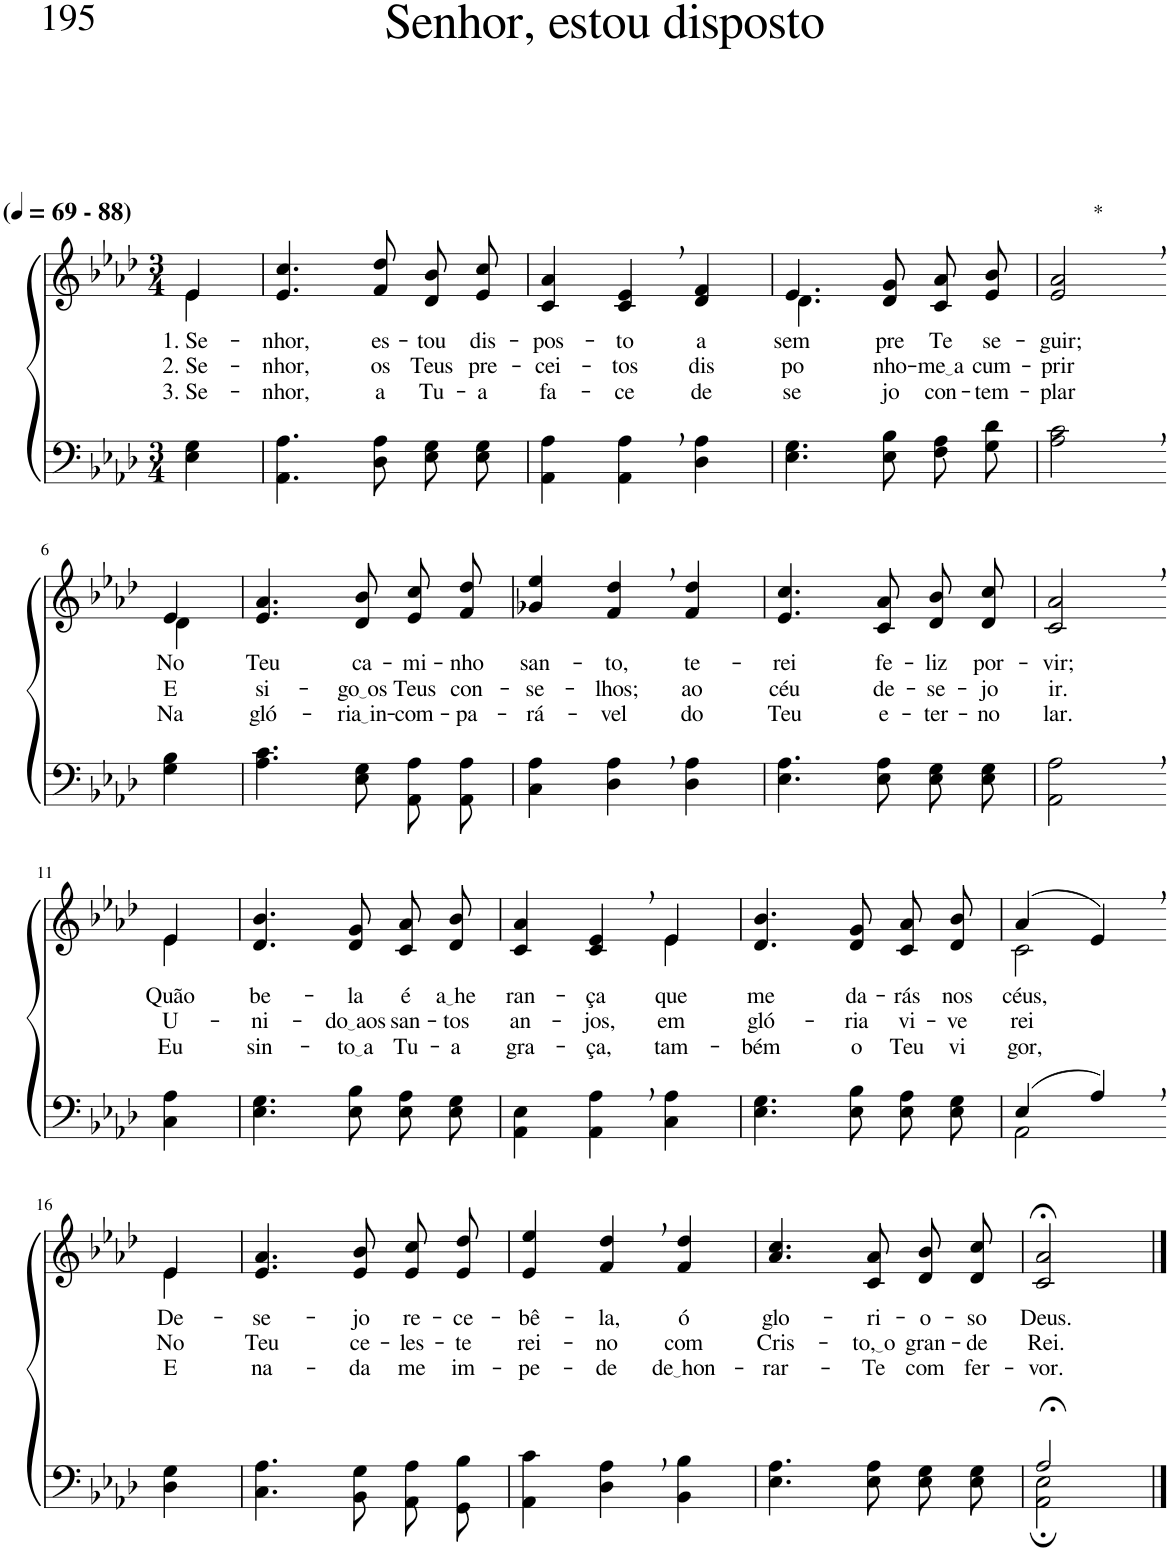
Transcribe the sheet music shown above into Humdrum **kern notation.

**kern	**kern	**text	**text	**text
*part2	*part1	*part1	*part1	*part1
*staff2	*staff1	*staff1	*staff1	*staff1
*I"Parte III e IV	*I"Parte I e II	*	*	*
*clefF4	*clefG2	*	*	*
*k[b-e-a-d-]	*k[b-e-a-d-]	*	*	*
*M3/4	*M3/4	*	*	*
*MM69	*MM69	*	*	*
=1	=1	=1	=1	=1
!	!LO:TX:a:B:t=(	!	!	!
!	!LO:TX:a:B:t=- 88)	!	!	!
!	!	!LO:LY:b	!LO:LY:b	!LO:LY:b
*	*^	*	*	*
4E-\ 4G\	4e-\	4e-/	1. Se-	2. Se-	3. Se-
=2	=2	=2	=2	=2	=2
!	!	!	!LO:LY:b	!LO:LY:b	!LO:LY:b
*	*v	*v	*	*	*
4.AA-\ 4.A-\	4.e-/ 4.cc/	-nhor,	-nhor,	-nhor,
!	!	!LO:LY:b	!LO:LY:b	!LO:LY:b
8D-\ 8A-\	8f/ 8dd-/	es-	os	a
!	!	!LO:LY:b	!LO:LY:b	!LO:LY:b
8E-\ 8G\L	8d-/ 8b-/L	-tou	Teus	Tu-
!	!	!LO:LY:b	!LO:LY:b	!LO:LY:b
8E-\ 8G\J	8e-/ 8cc/J	dis-	pre-	-a
=3	=3	=3	=3	=3
!	!	!LO:LY:b	!LO:LY:b	!LO:LY:b
4AA-\ 4A-\	4c/ 4a-/	-pos-	-cei-	fa-
!	!	!LO:LY:b	!LO:LY:b	!LO:LY:b
4AA-\, 4A-\,	4c/, 4e-/,	-to	-tos	-ce
!	!	!LO:LY:b	!LO:LY:b	!LO:LY:b
4D-\ 4A-\	4d-/ 4f/	a	dis-	de-
=4	=4	=4	=4	=4
*	*^	*	*	*
!	!	!	!LO:LY:b	!LO:LY:b	!LO:LY:b
4.E-\ 4.G\	4.e-/	4.d-\	sem-	-po-	-se-
!	!	!	!LO:LY:b	!LO:LY:b	!LO:LY:b
8E-\ 8B-\	8d-/ 8g/	4.ryy	-pre	-nho-	-jo
!	!	!	!LO:LY:b	!LO:LY:b	!LO:LY:b
8F\ 8A-\L	8c/ 8a-/L	.	Te	me a	con-
!	!	!	!LO:LY:b	!LO:LY:b	!LO:LY:b
8G\ 8d-\J	8e-/ 8b-/J	.	se-	cum-	-tem-
*	*v	*v	*	*	*
=5	=5	=5	=5	=5
!	!LO:TX:a:t=*	!	!	!
!	!	!LO:LY:b	!LO:LY:b	!LO:LY:b
2A-\, 2c\,	2e-/, 2a-/,	-guir;	-prir	-plar
!!LO:LB:g=z
=6-	=6-	=6-	=6-	=6-
*	*^	*	*	*
!	!	!	!LO:LY:b	!LO:LY:b	!LO:LY:b
4G\ 4B-\	4e-/	4d-\	No	E	Na
=7	=7	=7	=7	=7	=7
!	!	!	!LO:LY:b	!LO:LY:b	!LO:LY:b
*	*v	*v	*	*	*
4.A-\ 4.c\	4.e-/ 4.a-/	Teu	si-	gló-
!	!	!LO:LY:b	!LO:LY:b	!LO:LY:b
8E-\ 8G\	8d-/ 8b-/	ca-	go os	ria in
!	!	!LO:LY:b	!LO:LY:b	!LO:LY:b
8AA-\ 8A-\L	8e-/ 8cc/L	-mi-	Teus	-com-
!	!	!LO:LY:b	!LO:LY:b	!LO:LY:b
8AA-\ 8A-\J	8f/ 8dd-/J	-nho	con-	-pa-
=8	=8	=8	=8	=8
!	!	!LO:LY:b	!LO:LY:b	!LO:LY:b
4C\ 4A-\	4g-X/ 4ee-/	san-	-se-	-rá-
!	!	!LO:LY:b	!LO:LY:b	!LO:LY:b
4D-\, 4A-\,	4f/, 4dd-/,	-to,	-lhos;	-vel
!	!	!LO:LY:b	!LO:LY:b	!LO:LY:b
4D-\ 4A-\	4f/ 4dd-/	te-	ao	do
=9	=9	=9	=9	=9
!	!	!LO:LY:b	!LO:LY:b	!LO:LY:b
4.E-\ 4.A-\	4.e-/ 4.cc/	-rei	céu	Teu
!	!	!LO:LY:b	!LO:LY:b	!LO:LY:b
8E-\ 8A-\	8c/ 8a-/	fe-	de-	e-
!	!	!LO:LY:b	!LO:LY:b	!LO:LY:b
8E-\ 8G\L	8d-/ 8b-/L	-liz	-se-	-ter-
!	!	!LO:LY:b	!LO:LY:b	!LO:LY:b
8E-\ 8G\J	8d-/ 8cc/J	por-	-jo	-no
=10	=10	=10	=10	=10
!	!	!LO:LY:b	!LO:LY:b	!LO:LY:b
2AA-\, 2A-\,	2c/, 2a-/,	-vir;	ir.	lar.
!!LO:LB:g=z
=11-	=11-	=11-	=11-	=11-
!	!	!LO:LY:b	!LO:LY:b	!LO:LY:b
*	*^	*	*	*
4C\ 4A-\	4e-\	4e-/	Quão	U-	Eu
=12	=12	=12	=12	=12	=12
!	!	!	!LO:LY:b	!LO:LY:b	!LO:LY:b
*	*v	*v	*	*	*
4.E-\ 4.G\	4.d-/ 4.b-/	be-	-ni-	sin-
!	!	!LO:LY:b	!LO:LY:b	!LO:LY:b
8E-\ 8B-\	8d-/ 8g/	-la	do aos	to a
!	!	!LO:LY:b	!LO:LY:b	!LO:LY:b
8E-\ 8A-\L	8c/ 8a-/L	é	san-	Tu-
!	!	!LO:LY:b	!LO:LY:b	!LO:LY:b
8E-\ 8G\J	8d-/ 8b-/J	a he	-tos	-a
=13	=13	=13	=13	=13
*	*^	*	*	*
!	!	!	!LO:LY:b	!LO:LY:b	!LO:LY:b
4AA-\ 4E-\	2ryy	4c/ 4a-/	-ran-	an-	gra-
!	!	!	!LO:LY:b	!LO:LY:b	!LO:LY:b
4AA-\, 4A-\,	.	4c/ 4e-/	-ça	-jos,	-ça,
!	!	!	!LO:LY:b	!LO:LY:b	!LO:LY:b
4C\ 4A-\	4e-\	4e-/	que	em	tam-
=14	=14	=14	=14	=14	=14
!	!	!	!LO:LY:b	!LO:LY:b	!LO:LY:b
*	*v	*v	*	*	*
4.E-\ 4.G\	4.d-/ 4.b-/	me	gló-	-bém
!	!	!LO:LY:b	!LO:LY:b	!LO:LY:b
8E-\ 8B-\	8d-/ 8g/	da-	-ria	o
!	!	!LO:LY:b	!LO:LY:b	!LO:LY:b
8E-\ 8A-\L	8c/ 8a-/L	-rás	vi-	Teu
!	!	!LO:LY:b	!LO:LY:b	!LO:LY:b
8E-\ 8G\J	8d-/ 8b-/J	nos	-ve-	vi-
=15	=15	=15	=15	=15
*^	*^	*	*	*
!	!	!	!	!LO:LY:b	!LO:LY:b	!LO:LY:b
(4E-/	2AA-\	(4a-/	2c\	céus,	-rei	-gor,
4A-,/)	.	4e-,/)	.	.	.	.
*v	*v	*	*	*	*	*
!!LO:LB:g=z	!!
=16-	=16-	=16-	=16-	=16-	=16-
!	!	!	!LO:LY:b	!LO:LY:b	!LO:LY:b
4D-\ 4G\	4e-/	4e-\	De-	No	E
=17	=17	=17	=17	=17	=17
!	!	!	!LO:LY:b	!LO:LY:b	!LO:LY:b
*	*v	*v	*	*	*
4.C\ 4.A-\	4.e-/ 4.a-/	-se-	Teu	na-
!	!	!LO:LY:b	!LO:LY:b	!LO:LY:b
8BB-\ 8G\	8e-/ 8b-/	-jo	ce-	-da
!	!	!LO:LY:b	!LO:LY:b	!LO:LY:b
8AA-\ 8A-\L	8e-/ 8cc/L	re-	-les-	me
!	!	!LO:LY:b	!LO:LY:b	!LO:LY:b
8GG\ 8B-\J	8e-/ 8dd-/J	-ce-	-te	im-
=18	=18	=18	=18	=18
!	!	!LO:LY:b	!LO:LY:b	!LO:LY:b
4AA-\ 4c\	4e-/ 4ee-/	-bê-	rei-	-pe-
!	!	!LO:LY:b	!LO:LY:b	!LO:LY:b
4D-\, 4A-\,	4f/, 4dd-/,	-la,	-no	-de
!	!	!LO:LY:b	!LO:LY:b	!LO:LY:b
4BB-\ 4B-\	4f/ 4dd-/	ó	com	de hon
=19	=19	=19	=19	=19
!	!	!LO:LY:b	!LO:LY:b	!LO:LY:b
4.E-\ 4.A-\	4.a-/ 4.cc/	glo-	Cris-	-rar-
!	!	!LO:LY:b	!LO:LY:b	!LO:LY:b
8E-\ 8A-\	8c/ 8a-/	-ri-	to, o	-Te
!	!	!LO:LY:b	!LO:LY:b	!LO:LY:b
8E-\ 8G\L	8d-/ 8b-/L	-o-	gran-	com
!	!	!LO:LY:b	!LO:LY:b	!LO:LY:b
8E-\ 8G\J	8d-/ 8cc/J	-so	-de	fer-
=20	=20	=20	=20	=20
*^	*	*	*	*
!	!	!	!LO:LY:b	!LO:LY:b	!LO:LY:b
2A-;</	2AA-\; 2E-\;	2c/;< 2a-/;<	Deus.	Rei.	-vor.
*v	*v	*	*	*	*
==	==	==	==	==
*-	*-	*-	*-	*-
